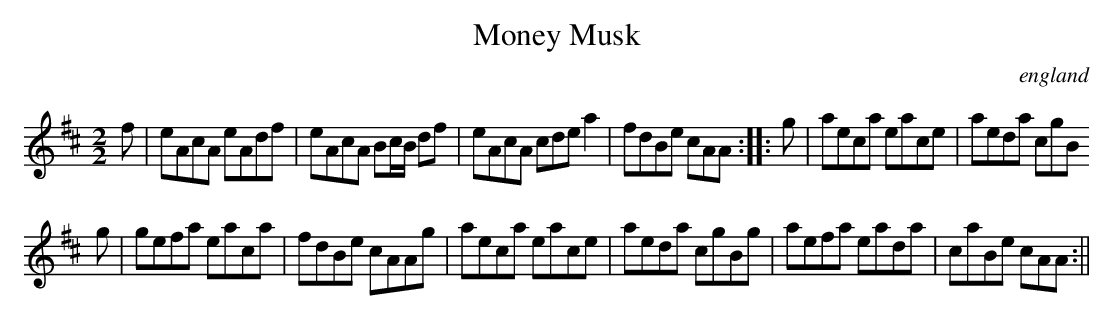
X:1
T:Money Musk
O:england
M:2/2
L:1/8
K:D major
f|eAcA eAdf|eAcA Bc/2B/2 df|eAcA cde a2|fdBe cAA:||:g|aeca eace|aeda cgB
g|gefa eaca|fdBe cAAg|aeca eace|aeda cgBg|aefa eada|caBe cAA:||
